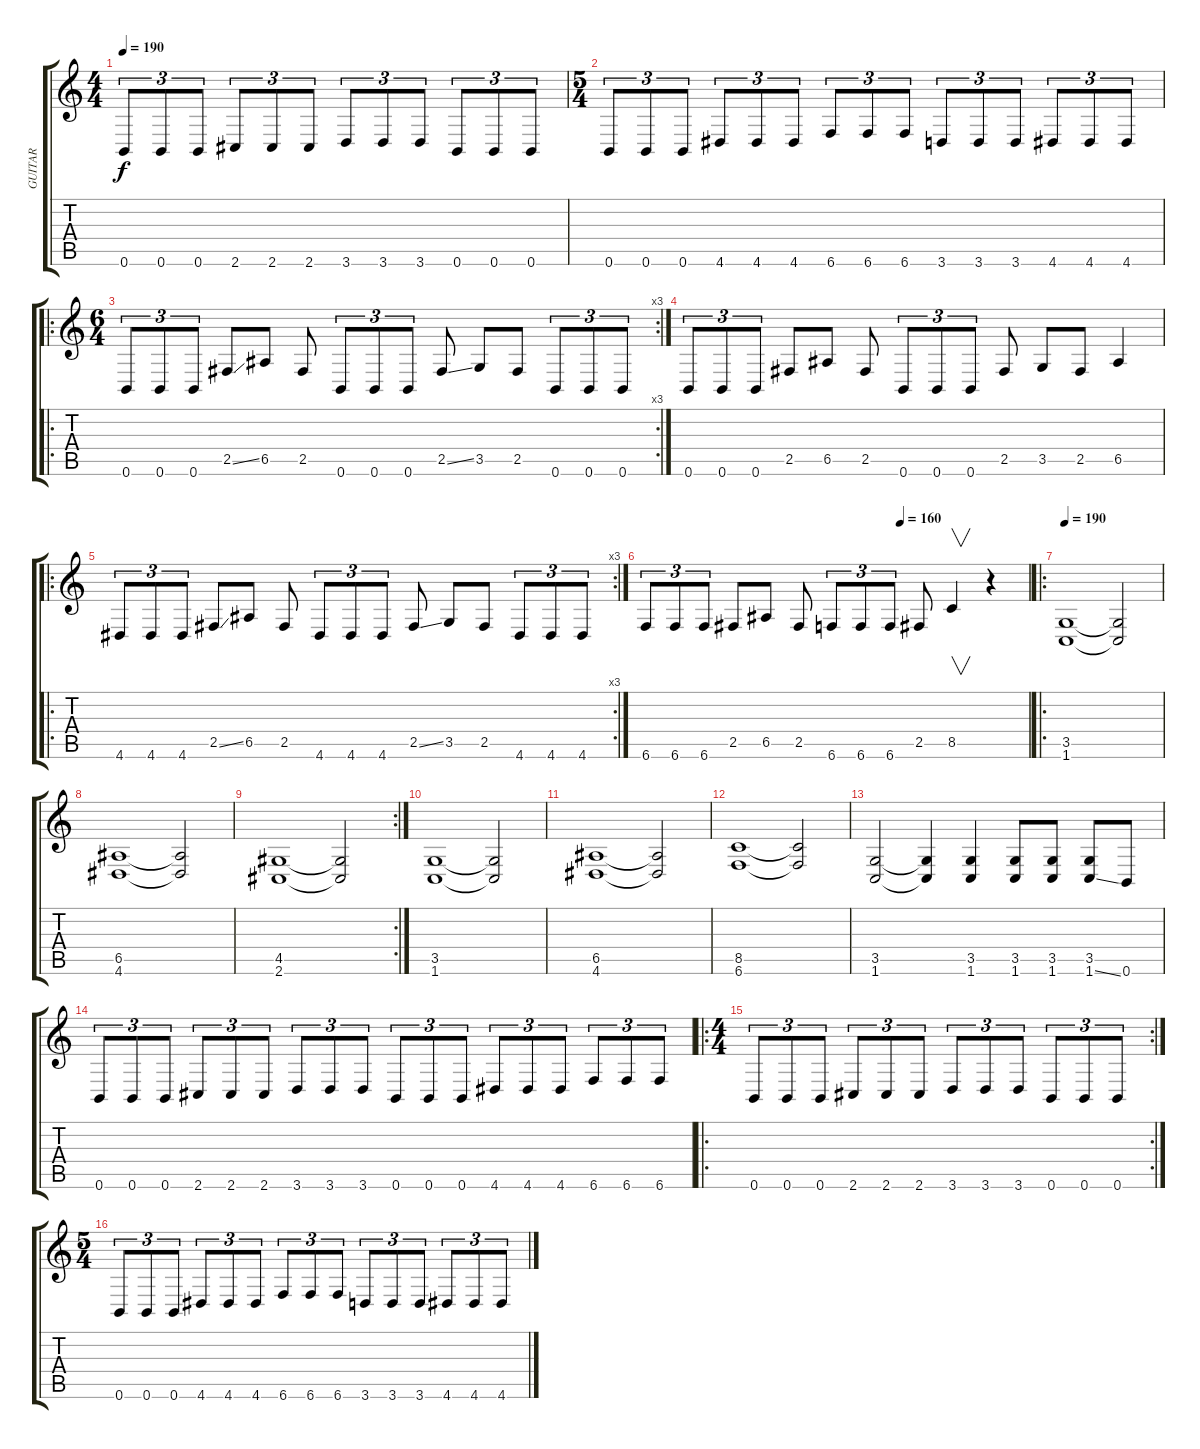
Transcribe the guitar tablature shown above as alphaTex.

\track ("GUITAR" "GUITAR") {instrument distortionguitar}
\staff {score tabs}
\tuning (B3 Gb3 D3 A2 E2 B1) {hide}
\ts (4 4)
\tempo 190
\clef g2
\ks c
0.6.8{tu (3 2) dy f} 0.6.8{tu (3 2)} 0.6.8{tu (3 2)} 2.6.8{tu (3 2)} 2.6.8{tu (3 2)} 2.6.8{tu (3 2)} 3.6.8{tu (3 2)} 3.6.8{tu (3 2)} 3.6.8{tu (3 2)} 0.6.8{tu (3 2)} 0.6.8{tu (3 2)} 0.6.8{tu (3 2)} |
\ts (5 4)
0.6.8{tu (3 2)} 0.6.8{tu (3 2)} 0.6.8{tu (3 2)} 4.6.8{tu (3 2)} 4.6.8{tu (3 2)} 4.6.8{tu (3 2)} 6.6.8{tu (3 2)} 6.6.8{tu (3 2)} 6.6.8{tu (3 2)} 3.6.8{tu (3 2)} 3.6.8{tu (3 2)} 3.6.8{tu (3 2)} 4.6.8{tu (3 2)} 4.6.8{tu (3 2)} 4.6.8{tu (3 2)} |
\ro
\rc 3
\ts (6 4)
0.6.8{tu (3 2)} 0.6.8{tu (3 2)} 0.6.8{tu (3 2)} 2.5{ss}.8 6.5.8 2.5.8 0.6.8{tu (3 2)} 0.6.8{tu (3 2)} 0.6.8{tu (3 2)} 2.5{ss}.8 3.5.8 2.5.8 0.6.8{tu (3 2)} 0.6.8{tu (3 2)} 0.6.8{tu (3 2)} |
0.6.8{tu (3 2)} 0.6.8{tu (3 2)} 0.6.8{tu (3 2)} 2.5.8 6.5.8 2.5.8 0.6.8{tu (3 2)} 0.6.8{tu (3 2)} 0.6.8{tu (3 2)} 2.5.8 3.5.8 2.5.8 6.5.4 |
\ro
\rc 3
4.6.8{tu (3 2)} 4.6.8{tu (3 2)} 4.6.8{tu (3 2)} 2.5{ss}.8 6.5.8 2.5.8 4.6.8{tu (3 2)} 4.6.8{tu (3 2)} 4.6.8{tu (3 2)} 2.5{ss}.8 3.5.8 2.5.8 4.6.8{tu (3 2)} 4.6.8{tu (3 2)} 4.6.8{tu (3 2)} |
\tempo (160 0.6666666666666666)
6.6.8{tu (3 2)} 6.6.8{tu (3 2)} 6.6.8{tu (3 2)} 2.5.8 6.5.8 2.5.8 6.6.8{tu (3 2)} 6.6.8{tu (3 2)} 6.6.8{tu (3 2)} 2.5.8 8.5.4{v} r.4 |
\ro
\tempo 190
(3.5 1.6).1 (3.5{t} 1.6{t}).2 |
(6.5 4.6).1 (6.5{t} 4.6{t}).2 |
\rc 2
(4.5 2.6).1 (4.5{t} 2.6{t}).2 |
(3.5 1.6).1 (3.5{t} 1.6{t}).2 |
(6.5 4.6).1 (6.5{t} 4.6{t}).2 |
(8.5 6.6).1 (8.5{t} 6.6{t}).2 |
(3.5 1.6).2 (3.5{t} 1.6{t}).4 (3.5 1.6).4 (3.5 1.6).8 (3.5 1.6).8 (3.5 1.6{ss}).8 0.6.8 |
0.6.8{tu (3 2)} 0.6.8{tu (3 2)} 0.6.8{tu (3 2)} 2.6.8{tu (3 2)} 2.6.8{tu (3 2)} 2.6.8{tu (3 2)} 3.6.8{tu (3 2)} 3.6.8{tu (3 2)} 3.6.8{tu (3 2)} 0.6.8{tu (3 2)} 0.6.8{tu (3 2)} 0.6.8{tu (3 2)} 4.6.8{tu (3 2)} 4.6.8{tu (3 2)} 4.6.8{tu (3 2)} 6.6.8{tu (3 2)} 6.6.8{tu (3 2)} 6.6.8{tu (3 2)} |
\ro
\rc 2
\ts (4 4)
0.6.8{tu (3 2)} 0.6.8{tu (3 2)} 0.6.8{tu (3 2)} 2.6.8{tu (3 2)} 2.6.8{tu (3 2)} 2.6.8{tu (3 2)} 3.6.8{tu (3 2)} 3.6.8{tu (3 2)} 3.6.8{tu (3 2)} 0.6.8{tu (3 2)} 0.6.8{tu (3 2)} 0.6.8{tu (3 2)} |
\ts (5 4)
0.6.8{tu (3 2)} 0.6.8{tu (3 2)} 0.6.8{tu (3 2)} 4.6.8{tu (3 2)} 4.6.8{tu (3 2)} 4.6.8{tu (3 2)} 6.6.8{tu (3 2)} 6.6.8{tu (3 2)} 6.6.8{tu (3 2)} 3.6.8{tu (3 2)} 3.6.8{tu (3 2)} 3.6.8{tu (3 2)} 4.6.8{tu (3 2)} 4.6.8{tu (3 2)} 4.6.8{tu (3 2)}
